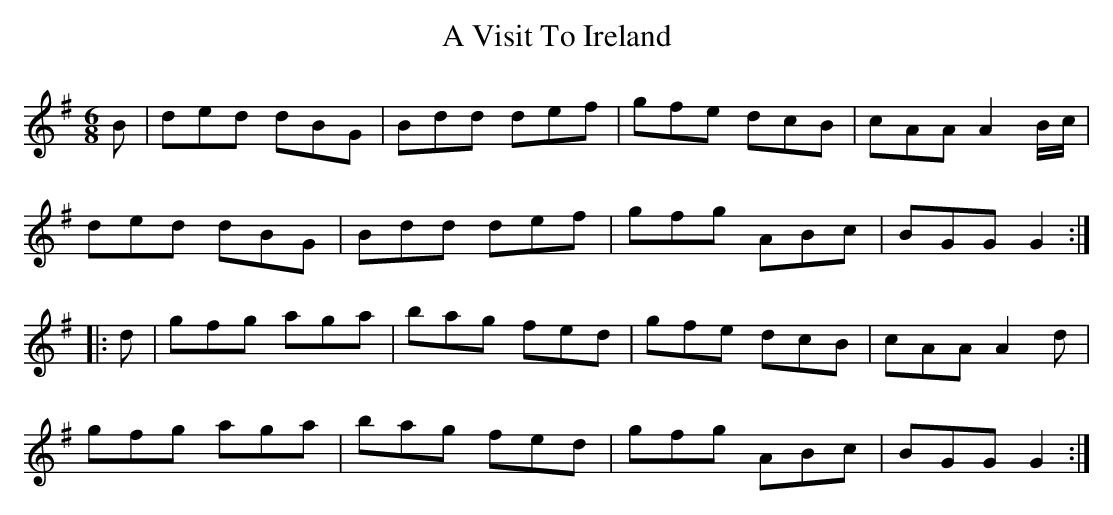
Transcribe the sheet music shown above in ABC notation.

X:1
T: A Visit To Ireland
M: 6/8
L: 1/8
K: G
   B | ded dBG | Bdd def | gfe dcB | cAA A2 B/c/ |
       ded dBG | Bdd def | gfg ABc | BGG G2     :|
|: d | gfg aga | bag fed | gfe dcB | cAA A2 d    |
       gfg aga | bag fed | gfg ABc | BGG G2     :|
